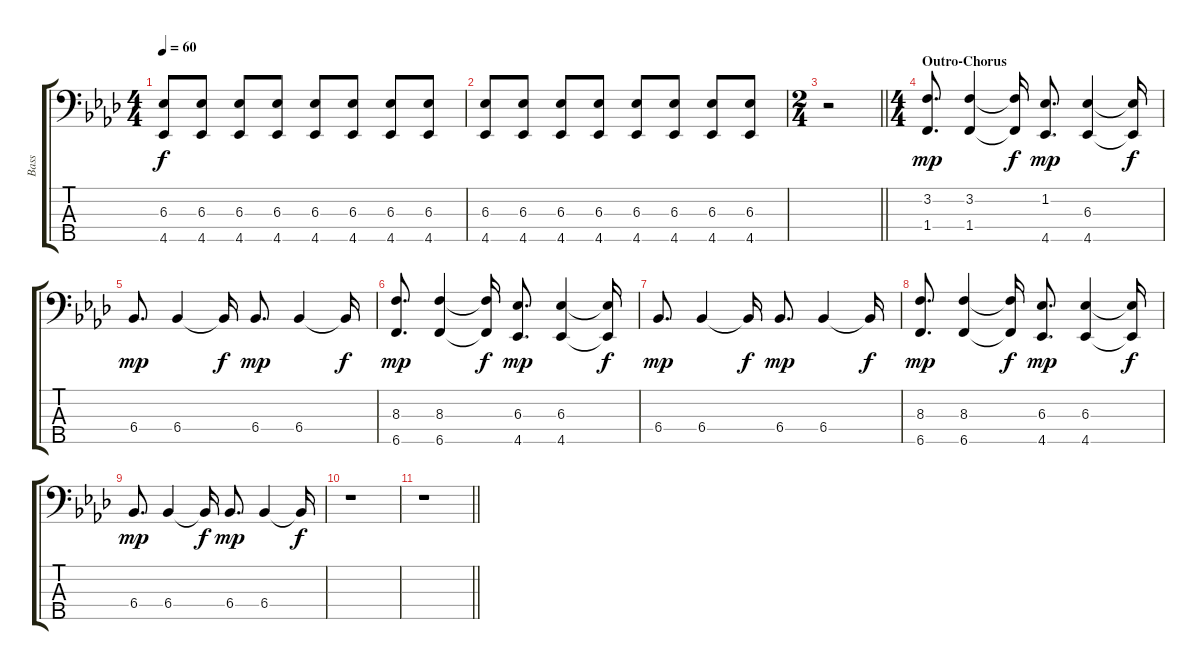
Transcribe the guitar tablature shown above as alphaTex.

\track ("Bass" "Bass") {instrument electricbasspick}
\staff {score tabs}
\tuning (G2 D2 A1 E1 B0) {hide}
\ts (4 4)
\tempo 60
\clef f4
\ks fminor
(6.3 4.5).8{dy f} (6.3 4.5).8 (6.3 4.5).8 (6.3 4.5).8 (6.3 4.5).8 (6.3 4.5).8 (6.3 4.5).8 (6.3 4.5).8 |
(6.3 4.5).8 (6.3 4.5).8 (6.3 4.5).8 (6.3 4.5).8 (6.3 4.5).8 (6.3 4.5).8 (6.3 4.5).8 (6.3 4.5).8 |
\ts (2 4)
\barLineRight lightlight
r.2 |
\ts (4 4)
\section ("" "Outro-Chorus")
(3.2 1.4).8{d dy mp} (3.2 1.4).4 (3.2{t} 1.4{t}).16{dy f} (1.2 4.5).8{d dy mp} (6.3 4.5).4 (6.3{t} 4.5{t}).16{dy f} |
6.4.8{d dy mp} 6.4.4 6.4{t}.16{dy f} 6.4.8{d dy mp} 6.4.4 6.4{t}.16{dy f} |
(8.3 6.5).8{d dy mp} (8.3 6.5).4 (8.3{t} 6.5{t}).16{dy f} (6.3 4.5).8{d dy mp} (6.3 4.5).4 (6.3{t} 4.5{t}).16{dy f} |
6.4.8{d dy mp} 6.4.4 6.4{t}.16{dy f} 6.4.8{d dy mp} 6.4.4 6.4{t}.16{dy f} |
(8.3 6.5).8{d dy mp} (8.3 6.5).4 (8.3{t} 6.5{t}).16{dy f} (6.3 4.5).8{d dy mp} (6.3 4.5).4 (6.3{t} 4.5{t}).16{dy f} |
6.4.8{d dy mp} 6.4.4 6.4{t}.16{dy f} 6.4.8{d dy mp} 6.4.4 6.4{t}.16{dy f} |
r.1 |
\barLineRight lightlight
r.1
